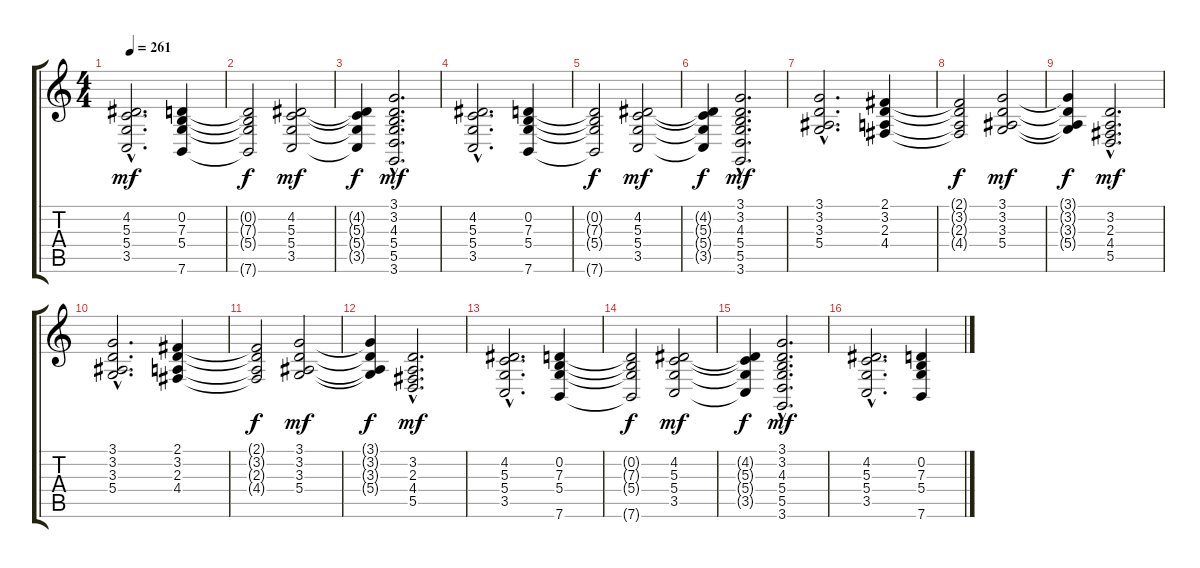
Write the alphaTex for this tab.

\track "" {instrument brightacousticpiano}
\staff {score tabs}
\tuning (E4 B3 G3 D3 A2 E2) {hide}
\ts (4 4)
\tempo 261
\clef g2
\ks c
(4.2{hac} 5.3{hac} 5.4{hac} 3.5{hac}).2{d dy mf instrument brightacousticpiano} (0.2 7.3 5.4 7.6).4 |
(0.2{t} 7.3{t} 5.4{t} 7.6{t}).2{dy f} (4.2 5.3 5.4 3.5).2{dy mf} |
(4.2{t} 5.3{t} 5.4{t} 3.5{t}).4{dy f} (3.1{hac} 3.2{hac} 4.3{hac} 5.4{hac} 5.5{hac} 3.6{hac}).2{d dy mf} |
(4.2{hac} 5.3{hac} 5.4{hac} 3.5{hac}).2{d} (0.2 7.3 5.4 7.6).4 |
(0.2{t} 7.3{t} 5.4{t} 7.6{t}).2{dy f} (4.2 5.3 5.4 3.5).2{dy mf} |
(4.2{t} 5.3{t} 5.4{t} 3.5{t}).4{dy f} (3.1{hac} 3.2{hac} 4.3{hac} 5.4{hac} 5.5{hac} 3.6{hac}).2{d dy mf} |
(3.1{hac} 3.2{hac} 3.3{hac} 5.4{hac}).2{d} (2.1 3.2 2.3 4.4).4 |
(2.1{t} 3.2{t} 2.3{t} 4.4{t}).2{dy f} (3.1 3.2 3.3 5.4).2{dy mf} |
(3.1{t} 3.2{t} 3.3{t} 5.4{t}).4{dy f} (3.2{hac} 2.3{hac} 4.4{hac} 5.5{hac}).2{d dy mf} |
(3.1{hac} 3.2{hac} 3.3{hac} 5.4{hac}).2{d} (2.1 3.2 2.3 4.4).4 |
(2.1{t} 3.2{t} 2.3{t} 4.4{t}).2{dy f} (3.1 3.2 3.3 5.4).2{dy mf} |
(3.1{t} 3.2{t} 3.3{t} 5.4{t}).4{dy f} (3.2{hac} 2.3{hac} 4.4{hac} 5.5{hac}).2{d dy mf} |
(4.2{hac} 5.3{hac} 5.4{hac} 3.5{hac}).2{d} (0.2 7.3 5.4 7.6).4 |
(0.2{t} 7.3{t} 5.4{t} 7.6{t}).2{dy f} (4.2 5.3 5.4 3.5).2{dy mf} |
(4.2{t} 5.3{t} 5.4{t} 3.5{t}).4{dy f} (3.1{hac} 3.2{hac} 4.3{hac} 5.4{hac} 5.5{hac} 3.6{hac}).2{d dy mf} |
(4.2{hac} 5.3{hac} 5.4{hac} 3.5{hac}).2{d} (0.2 7.3 5.4 7.6).4
